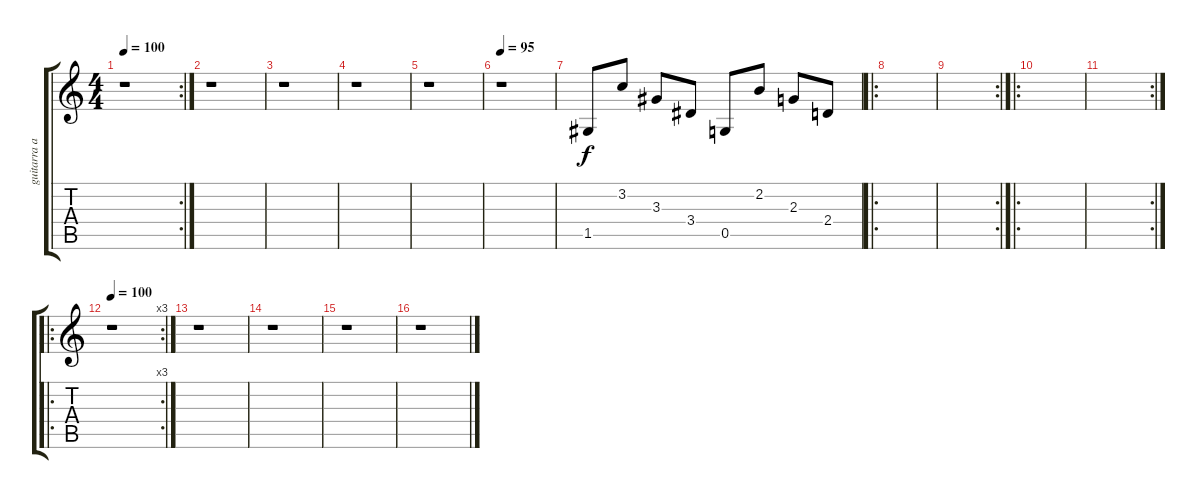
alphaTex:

\track ("guitarra acustica" "guitarra a") {instrument acousticguitarsteel}
\staff {score tabs}
\tuning (D4 A3 F3 C3 G2 C2) {hide}
\rc 2
\ts (4 4)
\tempo 100
\clef g2
\ks c
r.1{dy f} |
r.1 |
r.1 |
r.1 |
r.1 |
\tempo 95
r.1 |
1.5.8 3.2.8 3.3.8 3.4.8 0.5.8 2.2.8 2.3.8 2.4.8 |
\ro
|
\rc 2
|
\ro
|
\rc 2
|
\ro
\rc 3
\tempo 100
r.1 |
r.1 |
r.1 |
r.1 |
r.1
